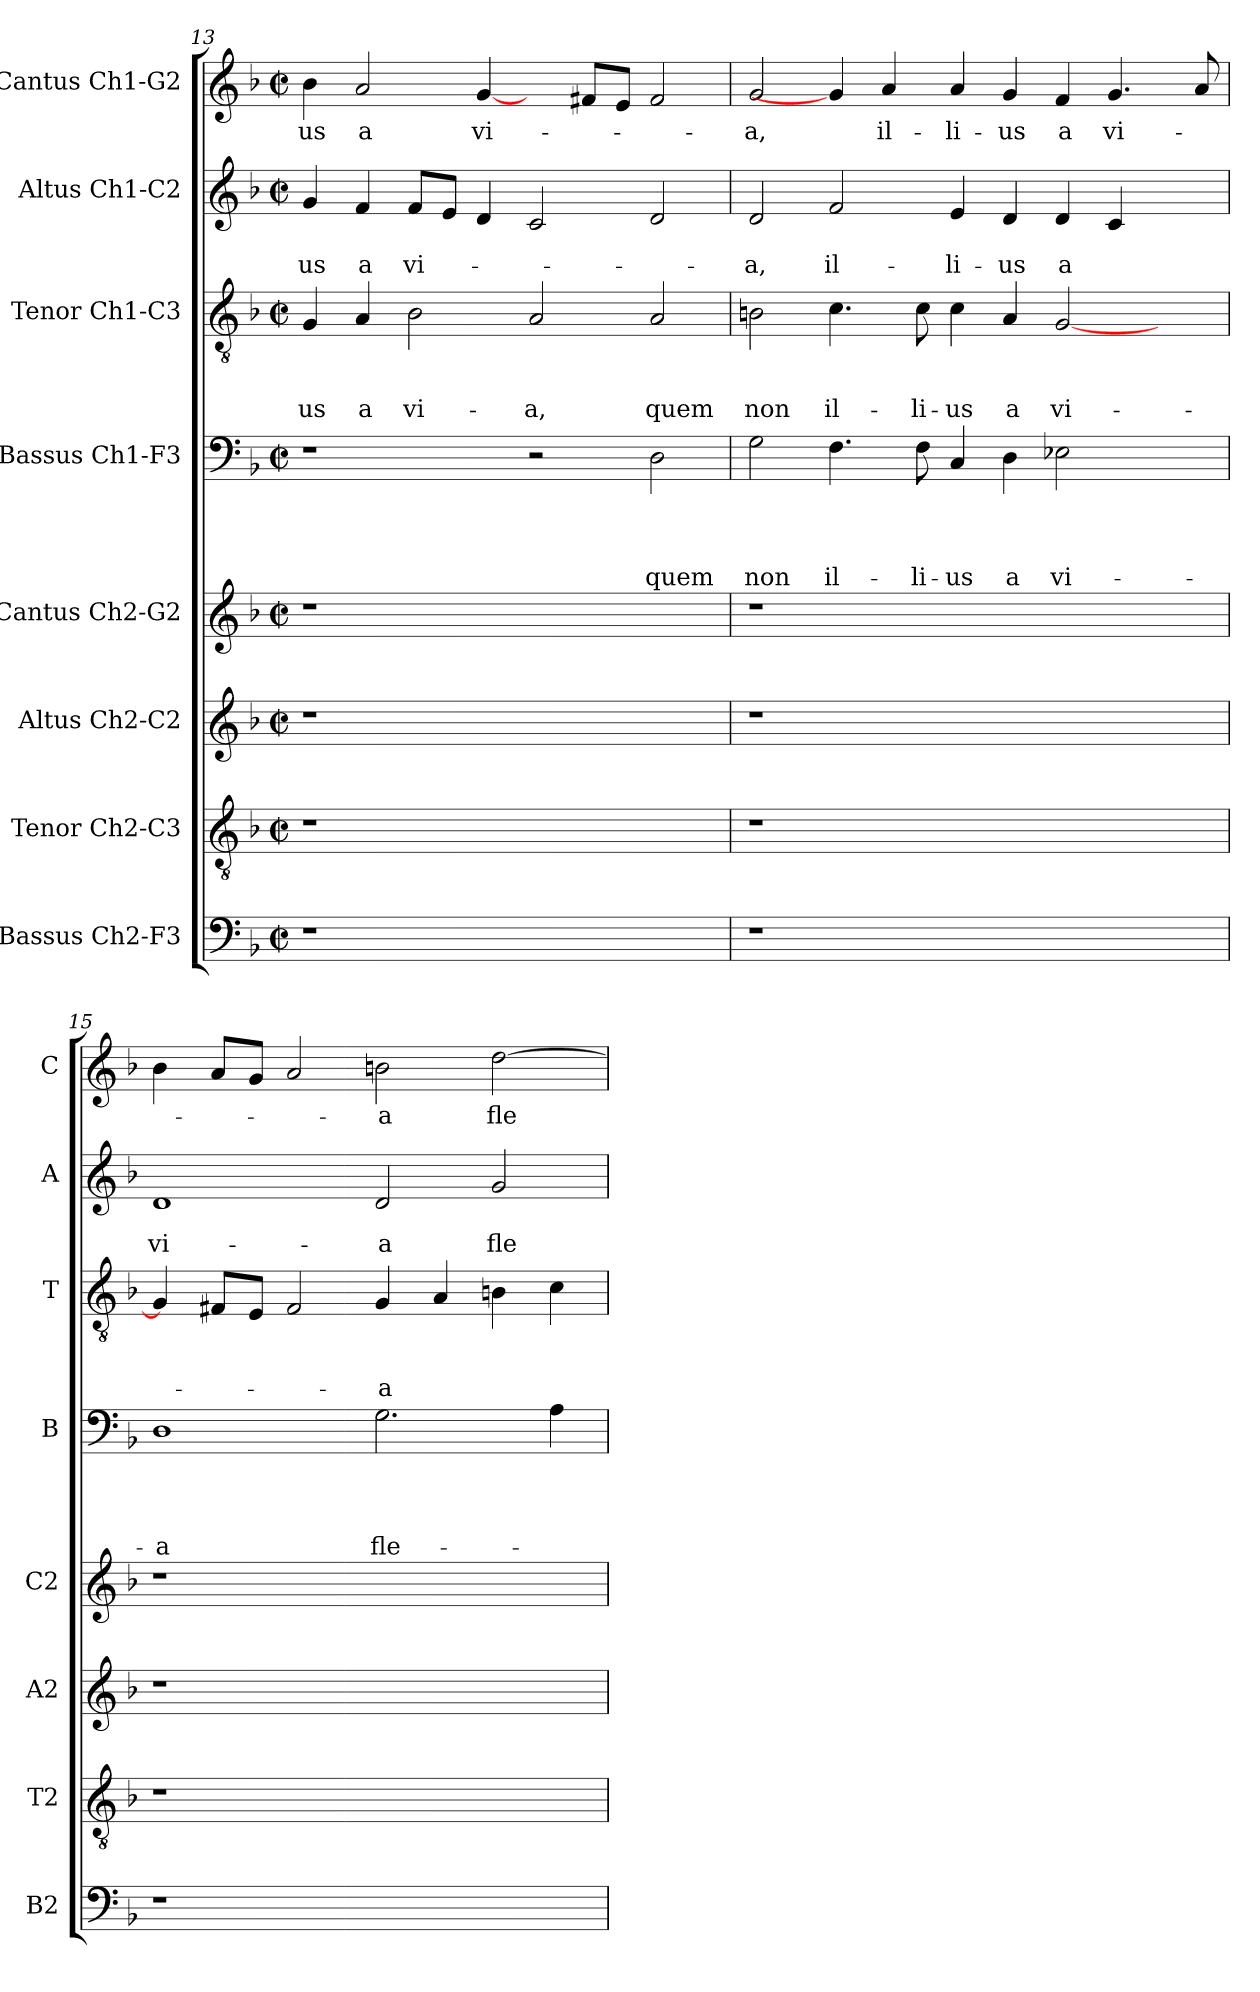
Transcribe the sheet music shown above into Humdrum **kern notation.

**kern	**kern	**kern	**kern	**kern	**text	**text	**text	**text	**kern	**text	**text	**text	**kern	**text	**text	**kern	**text
*part8	*part7	*part6	*part5	*part4	*part4	*part4	*part4	*part4	*part3	*part3	*part3	*part3	*part2	*part2	*part2	*part1	*part1
*staff8	*staff7	*staff6	*staff5	*staff4	*staff4	*staff4	*staff4	*staff4	*staff3	*staff3	*staff3	*staff3	*staff2	*staff2	*staff2	*staff1	*staff1
*I"Bassus Ch2-F3	*I"Tenor Ch2-C3	*I"Altus Ch2-C2	*I"Cantus Ch2-G2	*I"Bassus Ch1-F3	*	*	*	*	*I"Tenor Ch1-C3	*	*	*	*I"Altus Ch1-C2	*	*	*I"Cantus Ch1-G2	*
*I'B2	*I'T2	*I'A2	*I'C2	*I'B	*	*	*	*	*I'T	*	*	*	*I'A	*	*	*I'C	*
!!LO:PB:g=z
*clefF4	*clefGv2	*clefG2	*clefG2	*clefF4	*	*	*	*	*clefGv2	*	*	*	*clefG2	*	*	*clefG2	*
*k[b-]	*k[b-]	*k[b-]	*k[b-]	*k[b-]	*	*	*	*	*k[b-]	*	*	*	*k[b-]	*	*	*k[b-]	*
*F:	*F:	*F:	*F:	*F:	*	*	*	*	*F:	*	*	*	*F:	*	*	*F:	*
*M2/2	*M2/2	*M2/2	*M2/2	*M2/2	*	*	*	*	*M2/2	*	*	*	*M2/2	*	*	*M2/2	*
*met(c|)	*met(c|)	*met(c|)	*met(c|)	*met(c|)	*	*	*	*	*met(c|)	*	*	*	*met(c|)	*	*	*met(c|)	*
=13	=13	=13	=13	=13	=13	=13	=13	=13	=13	=13	=13	=13	=13	=13	=13	=13	=13
!	!	!	!	!	!	!	!	!	!	!	!	!LO:LY:b	!	!	!LO:LY:b	!	!LO:LY:b
1r	1r	1r	1r	1r	.	.	.	.	4G/	.	.	-us	4g/	.	-us	4b-\	-us
!	!	!	!	!	!	!	!	!	!	!	!	!LO:LY:b	!	!	!LO:LY:b	!	!LO:LY:b
.	.	.	.	.	.	.	.	.	4A/	.	.	a	4f/	.	a	2a/	a
!	!	!	!	!	!	!	!	!	!	!	!	!LO:LY:b	!	!	!LO:LY:b	!	!
.	.	.	.	.	.	.	.	.	2B-\	.	.	vi-	8f/L	.	vi-	.	.
.	.	.	.	.	.	.	.	.	.	.	.	.	8e/J	.	.	.	.
!	!	!	!	!	!	!	!	!	!	!	!	!	!	!	!	!	!LO:LY:b
.	.	.	.	.	.	.	.	.	.	.	.	.	4d/	.	.	[4g/	vi-
!	!	!	!	!	!	!	!	!	!	!	!	!LO:LY:b	!	!	!	!	!
1ryy	1ryy	1ryy	1ryy	2r	.	.	.	.	2A/	.	.	-a,	2c/	.	.	4ryy	.
.	.	.	.	.	.	.	.	.	.	.	.	.	.	.	.	8f#X/L	.
.	.	.	.	.	.	.	.	.	.	.	.	.	.	.	.	8e/J	.
!	!	!	!	!	!	!	!	!LO:LY:b	!	!	!	!LO:LY:b	!	!	!	!	!
.	.	.	.	2D\	.	.	.	quem	2A/	.	.	quem	2d/	.	.	2f#/	.
=14	=14	=14	=14	=14	=14	=14	=14	=14	=14	=14	=14	=14	=14	=14	=14	=14	=14
!	!	!	!	!	!	!	!	!LO:LY:b	!	!	!	!LO:LY:b	!	!	!LO:LY:b	!	!LO:LY:b
1r	1r	1r	1r	2G\	.	.	.	non	2Bn\	.	.	non	2d/	.	-a,	2g/	-a,
!	!	!	!	!	!	!	!	!LO:LY:b	!	!	!	!LO:LY:b	!	!	!LO:LY:b	!	!
.	.	.	.	4.F\	.	.	.	il-	4.c\	.	.	il-	2f/	.	il-	4g/]	.
!	!	!	!	!	!	!	!	!	!	!	!	!	!	!	!	!	!LO:LY:b
.	.	.	.	.	.	.	.	.	.	.	.	.	.	.	.	4a/	il-
!	!	!	!	!	!	!	!	!LO:LY:b	!	!	!	!LO:LY:b	!	!	!	!	!
.	.	.	.	8F\	.	.	.	-li-	8c\	.	.	-li-	.	.	.	.	.
!	!	!	!	!	!	!	!	!LO:LY:b	!	!	!	!LO:LY:b	!	!	!LO:LY:b	!	!LO:LY:b
1ryy	1ryy	1ryy	1ryy	4C/	.	.	.	-us	4c\	.	.	-us	4e/	.	-li-	4a/	-li-
!	!	!	!	!	!	!	!	!LO:LY:b	!	!	!	!LO:LY:b	!	!	!LO:LY:b	!	!LO:LY:b
.	.	.	.	4D\	.	.	.	a	4A/	.	.	a	4d/	.	-us	4g/	-us
!	!	!	!	!	!	!	!	!LO:LY:b	!	!	!	!LO:LY:b	!	!	!LO:LY:b	!	!LO:LY:b
.	.	.	.	2E-X\	.	.	.	vi-	[2G/	.	.	vi-	4d/	.	a	4f/	a
!	!	!	!	!	!	!	!	!	!	!	!	!	!	!	!	!	!LO:LY:b
.	.	.	.	.	.	.	.	.	.	.	.	.	4c/	.	.	4.g/	vi-
4ryy	4ryy	4ryy	4ryy	4ryy	.	.	.	.	4ryy	.	.	.	4ryy	.	.	.	.
.	.	.	.	.	.	.	.	.	.	.	.	.	.	.	.	8a/	.
=15	=15	=15	=15	=15	=15	=15	=15	=15	=15	=15	=15	=15	=15	=15	=15	=15	=15
!	!	!	!	!	!	!	!	!LO:LY:b	!	!	!	!	!	!	!LO:LY:b	!	!
1r	1r	1r	1r	1D	.	.	.	-a	4G/]	.	.	.	1d	.	vi-	4b-\	.
.	.	.	.	.	.	.	.	.	8F#X/L	.	.	.	.	.	.	8a/L	.
.	.	.	.	.	.	.	.	.	8E/J	.	.	.	.	.	.	8g/J	.
.	.	.	.	.	.	.	.	.	2F#/	.	.	.	.	.	.	2a/	.
!	!	!	!	!	!	!	!	!LO:LY:b	!	!	!	!LO:LY:b	!	!	!LO:LY:b	!	!LO:LY:b
1ryy	1ryy	1ryy	1ryy	2.G\	.	.	.	fle-	4G/	.	.	-a	2d/	.	-a	2bn\	-a
.	.	.	.	.	.	.	.	.	4A/	.	.	.	.	.	.	.	.
!	!	!	!	!	!	!	!	!	!	!	!	!	!	!	!LO:LY:b	!	!LO:LY:b
.	.	.	.	.	.	.	.	.	4Bn\	.	.	.	2g/	.	fle-	[2dd\	fle-
.	.	.	.	4A\	.	.	.	.	4c\	.	.	.	.	.	.	.	.
=	=	=	=	=	=	=	=	=	=	=	=	=	=	=	=	=	=
*-	*-	*-	*-	*-	*-	*-	*-	*-	*-	*-	*-	*-	*-	*-	*-	*-	*-
